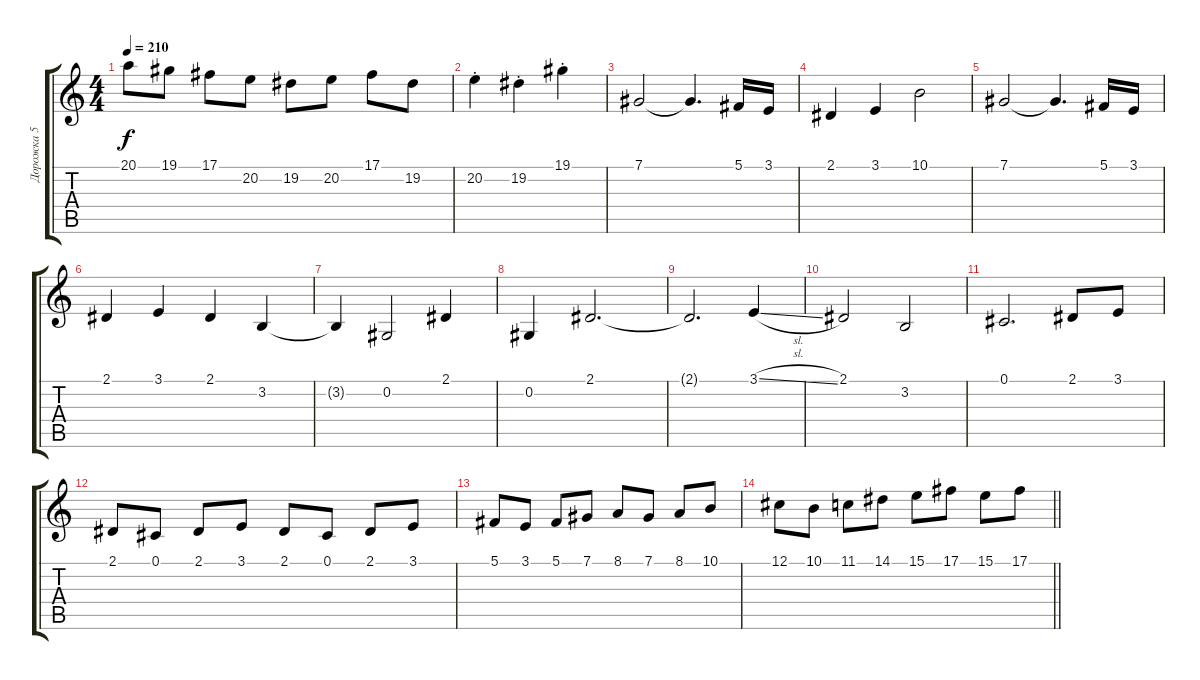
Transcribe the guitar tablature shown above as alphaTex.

\track ("Дорожка 5" "Дорожка 5") {instrument tremolostrings}
\staff {score tabs}
\tuning (Db4 Ab3 E3 B2 Gb2 Db2) {hide}
\ts (4 4)
\tempo 210
\clef g2
\ks c
20.1.8{dy f} 19.1.8 17.1.8 20.2.8 19.2.8 20.2.8 17.1.8 19.2.8 |
20.2{st}.4 19.2{st}.4 19.1{st}.4 |
7.1.2{instrument lead2sawtooth} 7.1{t}.4{d} 5.1.16 3.1.16 |
2.1.4 3.1.4 10.1.2 |
7.1.2 7.1{t}.4{d} 5.1.16 3.1.16 |
2.1.4 3.1.4 2.1.4 3.2.4 |
3.2{t}.4 0.2.2 2.1.4 |
0.2.4 2.1.2{d} |
2.1{t}.2{d} 3.1{sl}.4 |
2.1.2 3.2.2 |
0.1.2{d} 2.1.8 3.1.8 |
2.1.8 0.1.8 2.1.8 3.1.8 2.1.8 0.1.8 2.1.8 3.1.8 |
5.1.8 3.1.8 5.1.8 7.1.8 8.1.8 7.1.8 8.1.8 10.1.8 |
\barLineRight lightlight
12.1.8 10.1.8 11.1.8 14.1.8 15.1.8 17.1.8 15.1.8 17.1.8
